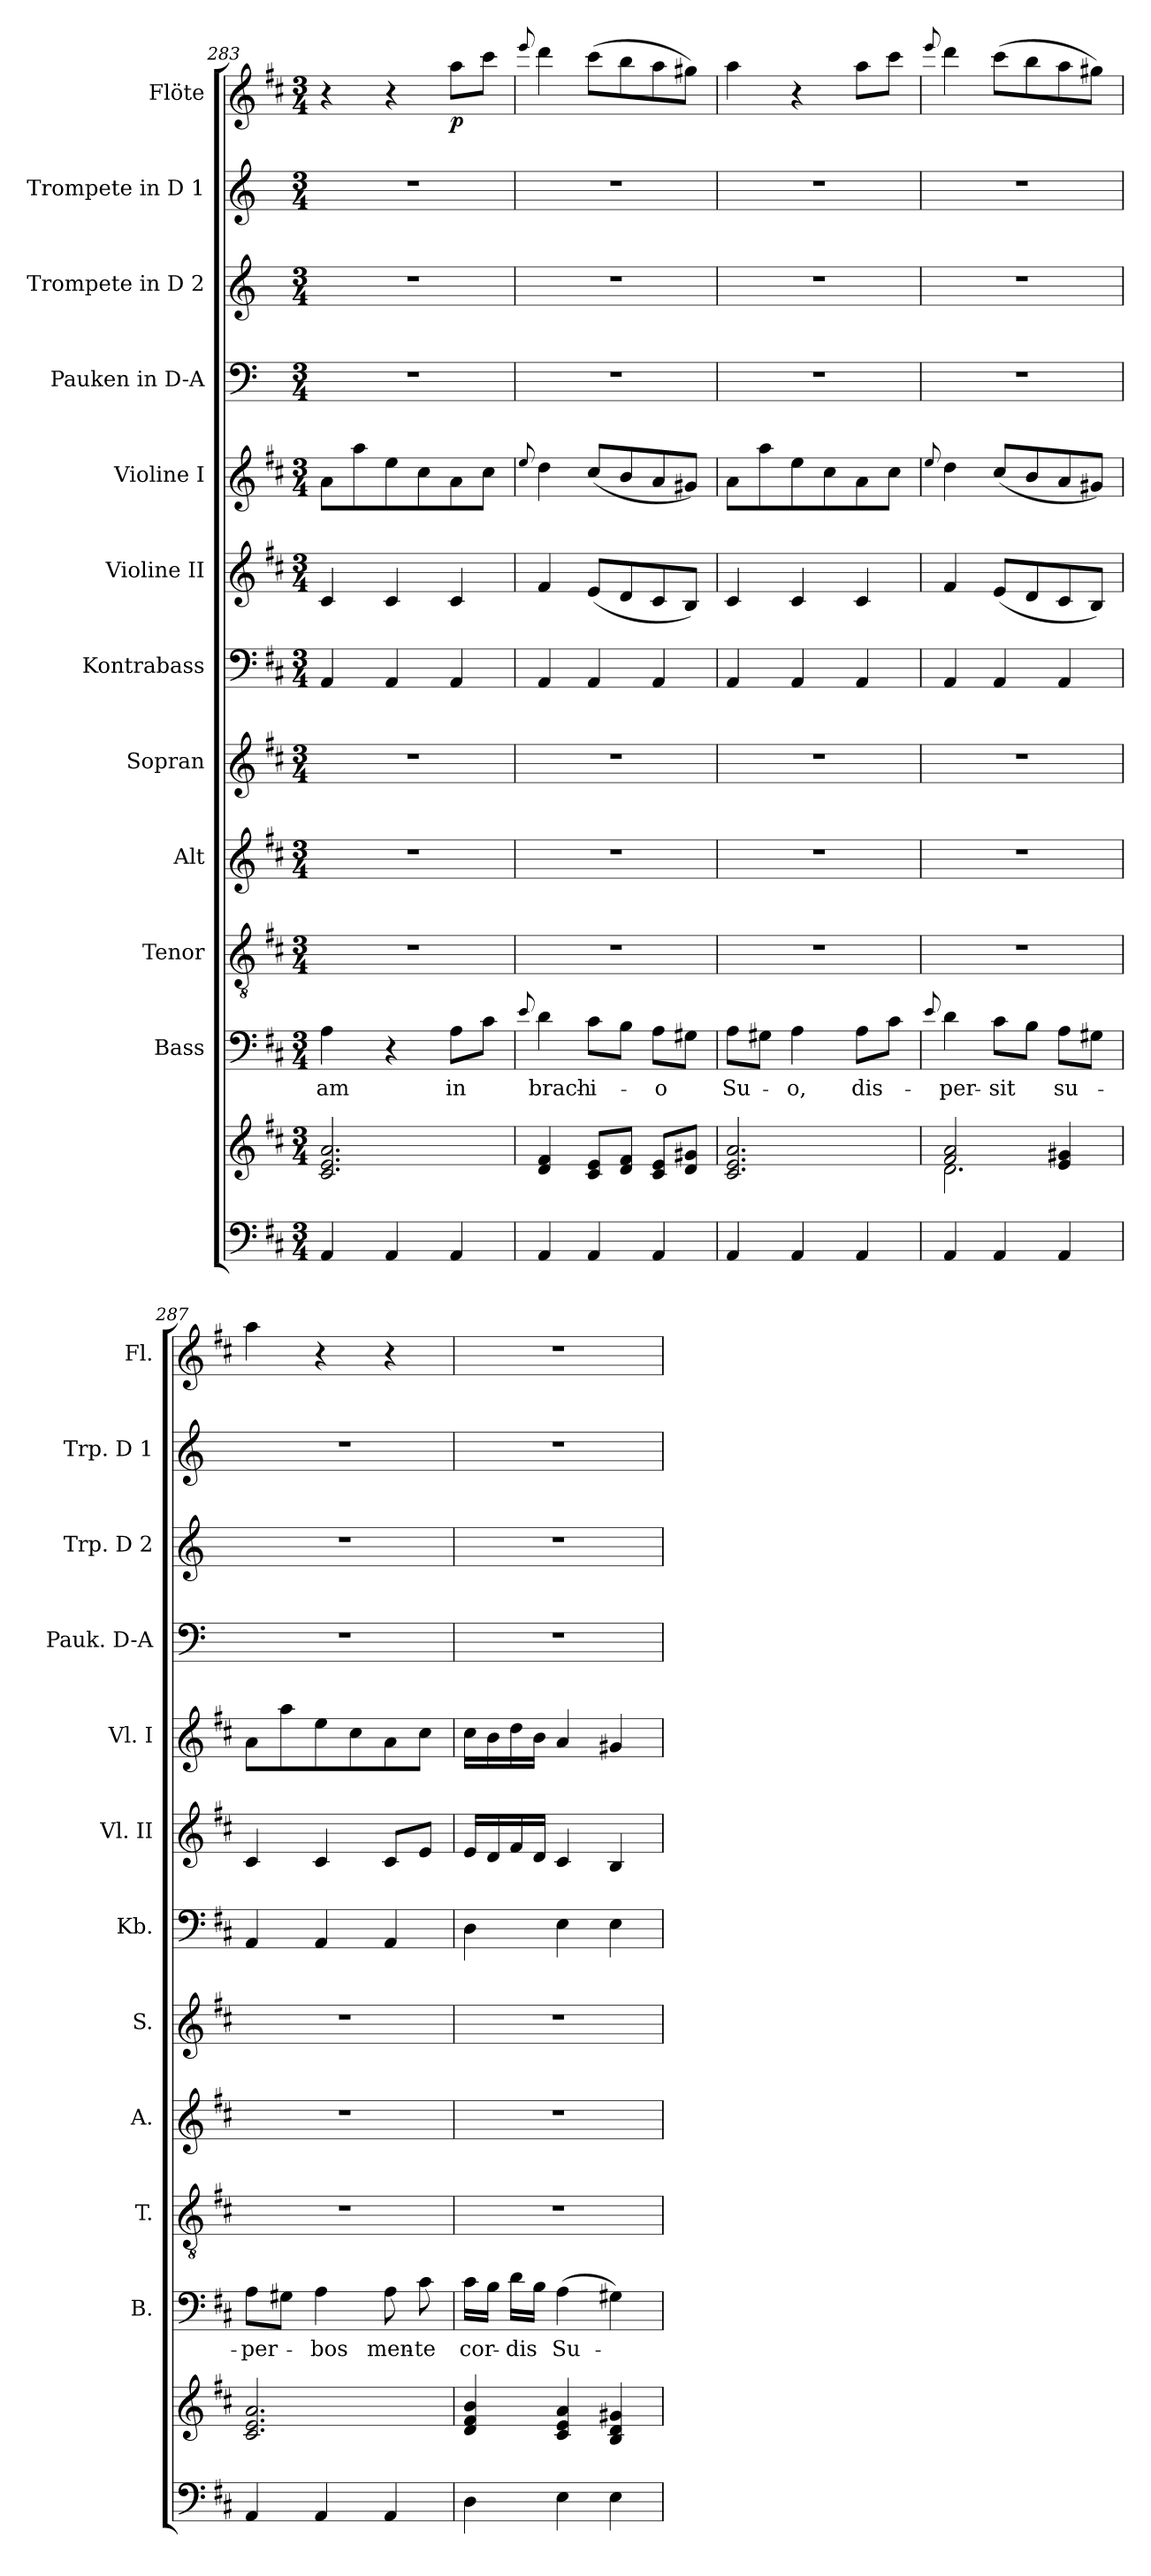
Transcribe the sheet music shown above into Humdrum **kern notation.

**kern	**kern	**kern	**text	**kern	**kern	**kern	**kern	**kern	**kern	**kern	**kern	**kern	**kern	**dynam
*part12	*part12	*part11	*part11	*part10	*part9	*part8	*part7	*part6	*part5	*part4	*part3	*part2	*part1	*part1
*staff13	*staff12	*staff11	*staff11	*staff10	*staff9	*staff8	*staff7	*staff6	*staff5	*staff4	*staff3	*staff2	*staff1	*staff1
*	*	*I"Bass	*	*I"Tenor	*I"Alt	*I"Sopran	*I"Kontrabass	*I"Violine II	*I"Violine I	*I"Pauken in D-A	*I"Trompete in D 2	*I"Trompete in D 1	*I"Flöte	*
*	*	*I'B.	*	*I'T.	*I'A.	*I'S.	*I'Kb.	*I'Vl. II	*I'Vl. I	*I'Pauk. D-A	*I'Trp. D 2	*I'Trp. D 1	*I'Fl.	*
*clefF4	*clefG2	*clefF4	*	*clefGv2	*clefG2	*clefG2	*clefF4	*clefG2	*clefG2	*clefF4	*clefG2	*clefG2	*clefG2	*
*	*	*	*	*	*	*	*ITrd7c12	*	*	*ITrd-1c-2	*ITrd-1c-2	*ITrd-1c-2	*	*
*k[f#c#]	*k[f#c#]	*k[f#c#]	*	*k[f#c#]	*k[f#c#]	*k[f#c#]	*k[f#c#]	*k[f#c#]	*k[f#c#]	*k[f#c#]	*k[f#c#]	*k[f#c#]	*k[f#c#]	*
*D:	*D:	*D:	*	*D:	*D:	*D:	*D:	*D:	*D:	*D:	*D:	*D:	*D:	*
*M3/4	*M3/4	*M3/4	*	*M3/4	*M3/4	*M3/4	*M3/4	*M3/4	*M3/4	*M3/4	*M3/4	*M3/4	*M3/4	*
=283	=283	=283	=283	=283	=283	=283	=283	=283	=283	=283	=283	=283	=283	=283
!	!	!	!LO:LY:b	!	!	!	!	!	!	!	!	!	!	!
4AA/	2.c#/ 2.e/ 2.a/	4A\	-am	2.r	2.r	2.r	4AAA/	4c#/	8a\L	2.r	2.r	2.r	4r	.
.	.	.	.	.	.	.	.	.	8aa\	.	.	.	.	.
4AA/	.	4r	.	.	.	.	4AAA/	4c#/	8ee\	.	.	.	4r	.
.	.	.	.	.	.	.	.	.	8cc#\	.	.	.	.	.
!	!	!	!LO:LY:b	!	!	!	!	!	!	!	!	!	!	!LO:DY:b
4AA/	.	8A\L	in	.	.	.	4AAA/	4c#/	8a\	.	.	.	8aa\L	p
.	.	8c#\J	.	.	.	.	.	.	8cc#\J	.	.	.	8ccc#\J	.
=284	=284	=284	=284	=284	=284	=284	=284	=284	=284	=284	=284	=284	=284	=284
.	.	8qqe/	.	.	.	.	.	.	8qqee/	.	.	.	8qqeee/	.
!	!	!	!LO:LY:b	!	!	!	!	!	!	!	!	!	!	!
4AA/	4d/ 4f#/	4d\	brach-	2.r	2.r	2.r	4AAA/	4f#/	4dd\	2.r	2.r	2.r	4ddd\	.
!	!	!	!LO:LY:b	!	!	!	!	!	!	!	!	!	!	!
4AA/	8c#/ 8e/L	8c#\L	-i-	.	.	.	4AAA/	(<8e/L	(<8cc#/L	.	.	.	(>8ccc#\L	.
.	8d/ 8f#/J	8B\J	.	.	.	.	.	8d/	8b/	.	.	.	8bb\	.
!	!	!	!LO:LY:b	!	!	!	!	!	!	!	!	!	!	!
4AA/	8c#/ 8e/L	8A\L	-o	.	.	.	4AAA/	8c#/	8a/	.	.	.	8aa\	.
.	8d/ 8g#X/J	8G#X\J	.	.	.	.	.	8B/J)	8g#X/J)	.	.	.	8gg#X\J)	.
=285	=285	=285	=285	=285	=285	=285	=285	=285	=285	=285	=285	=285	=285	=285
!	!	!	!LO:LY:b	!	!	!	!	!	!	!	!	!	!	!
4AA/	2.c#/ 2.e/ 2.a/	8A\L	Su-	2.r	2.r	2.r	4AAA/	4c#/	8a\L	2.r	2.r	2.r	4aa\	.
.	.	8G#X\J	.	.	.	.	.	.	8aa\	.	.	.	.	.
!	!	!	!LO:LY:b	!	!	!	!	!	!	!	!	!	!	!
4AA/	.	4A\	-o,	.	.	.	4AAA/	4c#/	8ee\	.	.	.	4r	.
.	.	.	.	.	.	.	.	.	8cc#\	.	.	.	.	.
!	!	!	!LO:LY:b	!	!	!	!	!	!	!	!	!	!	!
4AA/	.	8A\L	dis-	.	.	.	4AAA/	4c#/	8a\	.	.	.	8aa\L	.
.	.	8c#\J	.	.	.	.	.	.	8cc#\J	.	.	.	8ccc#\J	.
!!LO:PB:g=z
=286	=286	=286	=286	=286	=286	=286	=286	=286	=286	=286	=286	=286	=286	=286
.	.	8qqe/	.	.	.	.	.	.	8qqee/	.	.	.	8qqeee/	.
*	*^	*	*	*	*	*	*	*	*	*	*	*	*	*
!	!	!	!	!LO:LY:b	!	!	!	!	!	!	!	!	!	!	!
4AA/	2f#/ 2a/	2.d\	4d\	-per-	2.r	2.r	2.r	4AAA/	4f#/	4dd\	2.r	2.r	2.r	4ddd\	.
!	!	!	!	!LO:LY:b	!	!	!	!	!	!	!	!	!	!	!
4AA/	.	.	8c#\L	-sit	.	.	.	4AAA/	(<8e/L	(<8cc#/L	.	.	.	(>8ccc#\L	.
.	.	.	8B\J	.	.	.	.	.	8d/	8b/	.	.	.	8bb\	.
!	!	!	!	!LO:LY:b	!	!	!	!	!	!	!	!	!	!	!
4AA/	4e/ 4g#X/	.	8A\L	su-	.	.	.	4AAA/	8c#/	8a/	.	.	.	8aa\	.
.	.	.	8G#X\J	.	.	.	.	.	8B/J)	8g#X/J)	.	.	.	8gg#X\J)	.
*	*v	*v	*	*	*	*	*	*	*	*	*	*	*	*	*
=287	=287	=287	=287	=287	=287	=287	=287	=287	=287	=287	=287	=287	=287	=287
!	!	!	!LO:LY:b	!	!	!	!	!	!	!	!	!	!	!
4AA/	2.c#/ 2.e/ 2.a/	8A\L	-per-	2.r	2.r	2.r	4AAA/	4c#/	8a\L	2.r	2.r	2.r	4aa\	.
.	.	8G#X\J	.	.	.	.	.	.	8aa\	.	.	.	.	.
!	!	!	!LO:LY:b	!	!	!	!	!	!	!	!	!	!	!
4AA/	.	4A\	-bos	.	.	.	4AAA/	4c#/	8ee\	.	.	.	4r	.
.	.	.	.	.	.	.	.	.	8cc#\	.	.	.	.	.
!	!	!	!LO:LY:b	!	!	!	!	!	!	!	!	!	!	!
4AA/	.	8A\	men-	.	.	.	4AAA/	8c#/L	8a\	.	.	.	4r	.
!	!	!	!LO:LY:b	!	!	!	!	!	!	!	!	!	!	!
.	.	8c#\	-te	.	.	.	.	8e/J	8cc#\J	.	.	.	.	.
=288	=288	=288	=288	=288	=288	=288	=288	=288	=288	=288	=288	=288	=288	=288
!	!	!	!LO:LY:b	!	!	!	!	!	!	!	!	!	!	!
4D\	4d/ 4f#/ 4b/	16c#\LL	cor-	2.r	2.r	2.r	4DD\	16e/LL	16cc#\LL	2.r	2.r	2.r	2.r	.
.	.	16B\JJ	.	.	.	.	.	16d/	16b\	.	.	.	.	.
!	!	!	!LO:LY:b	!	!	!	!	!	!	!	!	!	!	!
.	.	16d\LL	-dis	.	.	.	.	16f#/	16dd\	.	.	.	.	.
.	.	16B\JJ	.	.	.	.	.	16d/JJ	16b\JJ	.	.	.	.	.
!	!	!	!LO:LY:b	!	!	!	!	!	!	!	!	!	!	!
4E\	4c#/ 4e/ 4a/	(>4A\	Su-	.	.	.	4EE\	4c#/	4a/	.	.	.	.	.
4E\	4B/ 4d/ 4g#X/	4G#X\)	.	.	.	.	4EE\	4B/	4g#X/	.	.	.	.	.
=	=	=	=	=	=	=	=	=	=	=	=	=	=	=
*-	*-	*-	*-	*-	*-	*-	*-	*-	*-	*-	*-	*-	*-	*-
